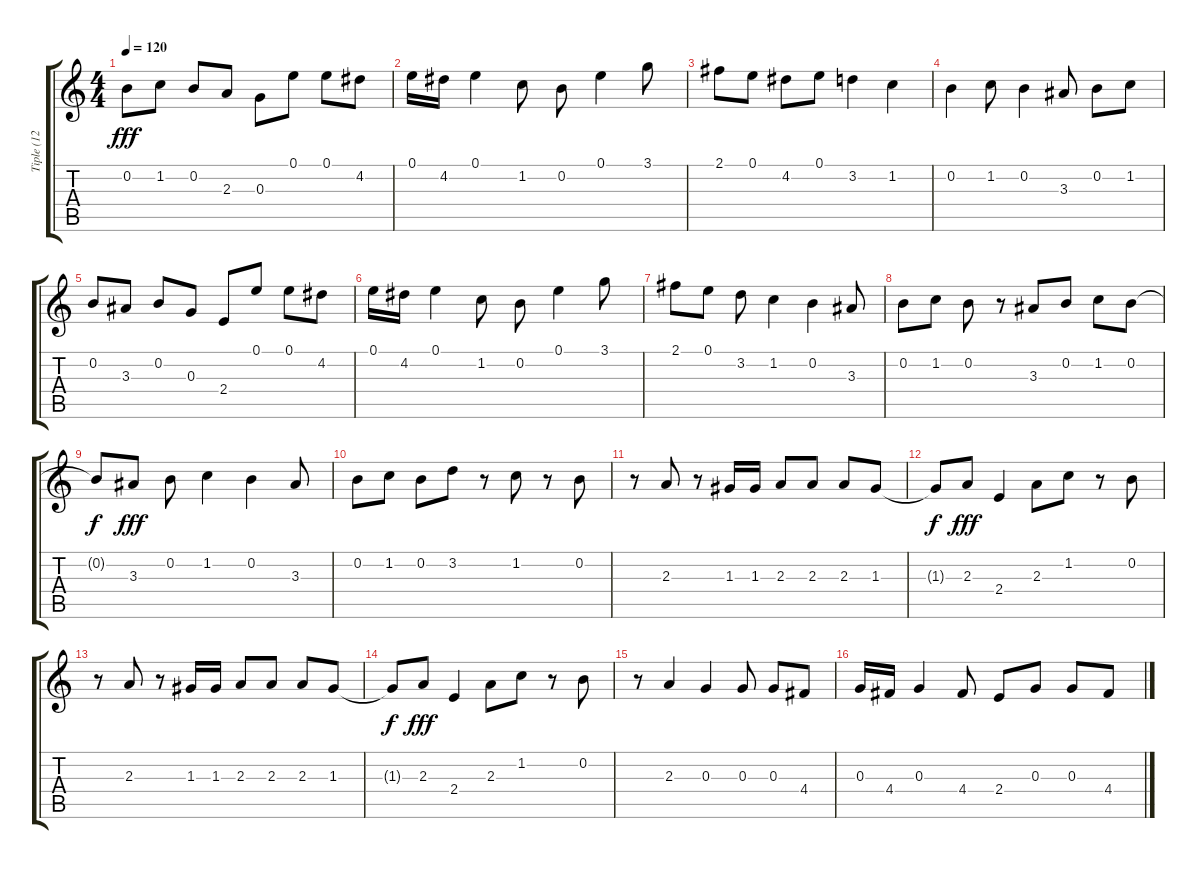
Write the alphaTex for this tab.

\track ("Tiple (12 string Guitar)" "Tiple (12 ") {instrument acousticguitarsteel}
\staff {score tabs}
\tuning (E4 B3 G3 D3 A2 E2) {hide}
\ts (4 4)
\tempo 120
\clef g2
\ks c
0.2.8{dy fff} 1.2.8 0.2.8 2.3.8 0.3.8 0.1.8 0.1.8 4.2.8 |
0.1.16 4.2.16 0.1.4 1.2.8 0.2.8 0.1.4 3.1.8 |
2.1.8 0.1.8 4.2.8 0.1.8 3.2.4 1.2.4 |
0.2.4 1.2.8 0.2.4 3.3.8 0.2.8 1.2.8 |
0.2.8 3.3.8 0.2.8 0.3.8 2.4.8 0.1.8 0.1.8 4.2.8 |
0.1.16 4.2.16 0.1.4 1.2.8 0.2.8 0.1.4 3.1.8 |
2.1.8 0.1.8 3.2.8 1.2.4 0.2.4 3.3.8 |
0.2.8 1.2.8 0.2.8 r.8 3.3.8 0.2.8 1.2.8 0.2.8 |
0.2{t}.8{dy f} 3.3.8{dy fff} 0.2.8 1.2.4 0.2.4 3.3.8 |
0.2.8 1.2.8 0.2.8 3.2.8 r.8 1.2.8 r.8 0.2.8 |
r.8 2.3.8 r.8 1.3.16 1.3.16 2.3.8 2.3.8 2.3.8 1.3.8 |
1.3{t}.8{dy f} 2.3.8{dy fff} 2.4.4 2.3.8 1.2.8 r.8 0.2.8 |
r.8 2.3.8 r.8 1.3.16 1.3.16 2.3.8 2.3.8 2.3.8 1.3.8 |
1.3{t}.8{dy f} 2.3.8{dy fff} 2.4.4 2.3.8 1.2.8 r.8 0.2.8 |
r.8 2.3.4 0.3.4 0.3.8 0.3.8 4.4.8 |
0.3.16 4.4.16 0.3.4 4.4.8 2.4.8 0.3.8 0.3.8 4.4.8
